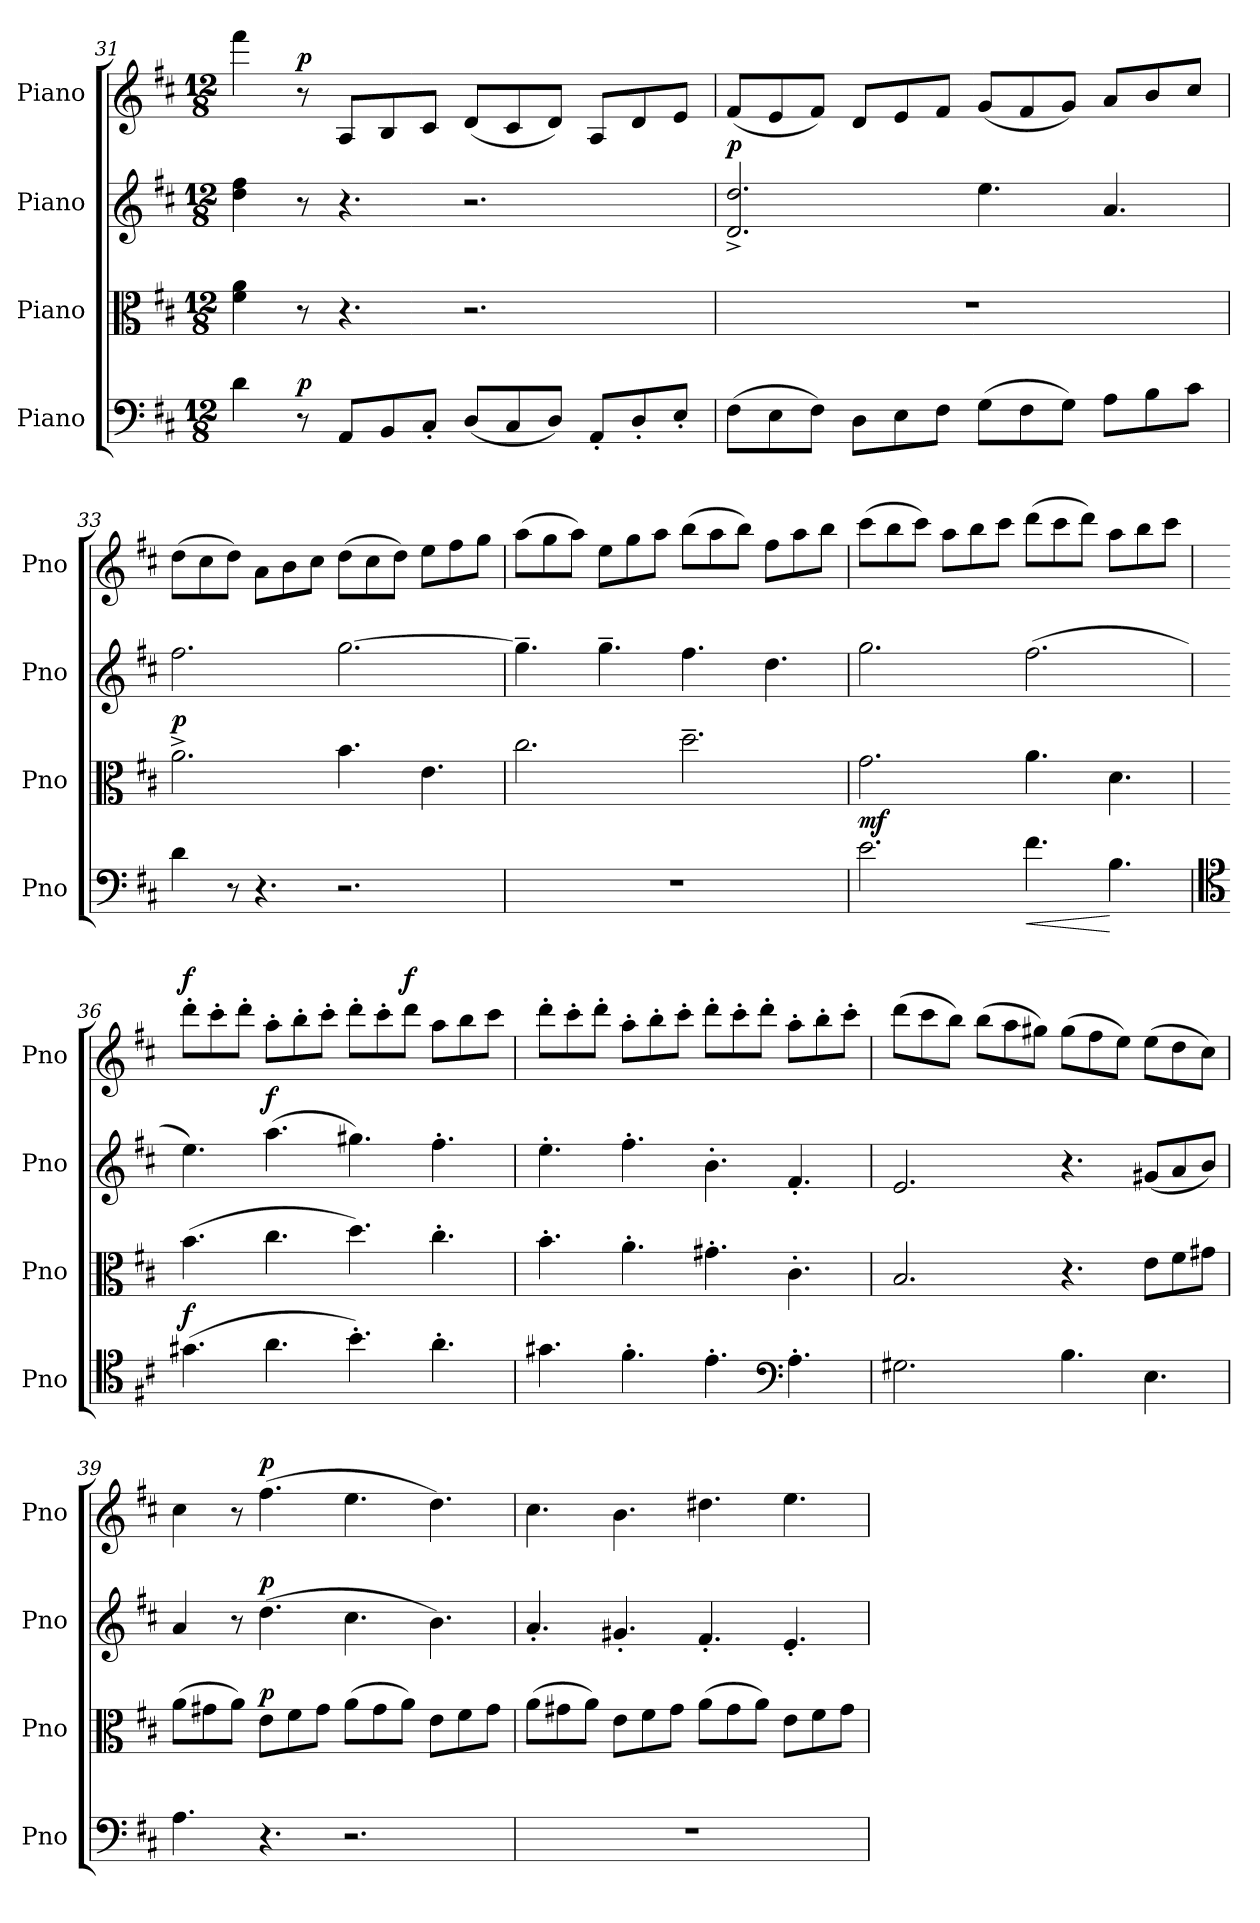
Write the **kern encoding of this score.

**kern	**dynam	**kern	**dynam	**kern	**dynam	**kern	**dynam
*part4	*part4	*part3	*part3	*part2	*part2	*part1	*part1
*staff4	*staff4	*staff3	*staff3	*staff2	*staff2	*staff1	*staff1
*I"Piano	*	*I"Piano	*	*I"Piano	*	*I"Piano	*
*I'Pno	*	*I'Pno	*	*I'Pno	*	*I'Pno	*
*clefF4	*	*clefC3	*	*clefG2	*	*clefG2	*
*k[f#c#]	*	*k[f#c#]	*	*k[f#c#]	*	*k[f#c#]	*
*M12/8	*	*M12/8	*	*M12/8	*	*M12/8	*
=31	=31	=31	=31	=31	=31	=31	=31
4d\	.	4f#\ 4a\	.	4dd\ 4ff#\	.	4fff#\	.
!	!LO:DY:a	!	!	!	!	!	!LO:DY:a
8r	p	8r	.	8r	.	8r	p
8AA/L	.	4.r	.	4.r	.	8A/L	.
8BB/	.	.	.	.	.	8B/	.
8C#'/J	.	.	.	.	.	8c#/J	.
(8D/L	.	2.r	.	2.r	.	(8d/L	.
8C#/	.	.	.	.	.	8c#/	.
8D/J)	.	.	.	.	.	8d/J)	.
8AA'/L	.	.	.	.	.	8A/L	.
8D'/	.	.	.	.	.	8d/	.
8E'/J	.	.	.	.	.	8e/J	.
!!LO:PB:g=z
=32	=32	=32	=32	=32	=32	=32	=32
!	!	!	!	!	!LO:DY:a	!	!
(8F#\L	.	1.r	.	2.d/^ 2.dd/^	p	(8f#/L	.
8E\	.	.	.	.	.	8e/	.
8F#\J)	.	.	.	.	.	8f#/J)	.
8D\L	.	.	.	.	.	8d/L	.
8E\	.	.	.	.	.	8e/	.
8F#\J	.	.	.	.	.	8f#/J	.
(8G\L	.	.	.	4.ee\	.	(8g/L	.
8F#\	.	.	.	.	.	8f#/	.
8G\J)	.	.	.	.	.	8g/J)	.
8A\L	.	.	.	4.a/	.	8a/L	.
8B\	.	.	.	.	.	8b/	.
8c#\J	.	.	.	.	.	8cc#/J	.
=33	=33	=33	=33	=33	=33	=33	=33
!	!	!	!LO:DY:a	!	!	!	!
4d\	.	2.a^\	p	2.ff#\	.	(8dd\L	.
.	.	.	.	.	.	8cc#\	.
8r	.	.	.	.	.	8dd\J)	.
4.r	.	.	.	.	.	8a\L	.
.	.	.	.	.	.	8b\	.
.	.	.	.	.	.	8cc#\J	.
2.r	.	4.b\	.	[2.gg\	.	(8dd\L	.
.	.	.	.	.	.	8cc#\	.
.	.	.	.	.	.	8dd\J)	.
.	.	4.e\	.	.	.	8ee\L	.
.	.	.	.	.	.	8ff#\	.
.	.	.	.	.	.	8gg\J	.
=34	=34	=34	=34	=34	=34	=34	=34
1.r	.	2.cc#\	.	4.gg~\]	.	(8aa\L	.
.	.	.	.	.	.	8gg\	.
.	.	.	.	.	.	8aa\J)	.
.	.	.	.	4.gg~\	.	8ee\L	.
.	.	.	.	.	.	8gg\	.
.	.	.	.	.	.	8aa\J	.
.	.	2.dd~\	.	4.ff#\	.	(8bb\L	.
.	.	.	.	.	.	8aa\	.
.	.	.	.	.	.	8bb\J)	.
.	.	.	.	4.dd\	.	8ff#\L	.
.	.	.	.	.	.	8aa\	.
.	.	.	.	.	.	8bb\J	.
=35	=35	=35	=35	=35	=35	=35	=35
!	!LO:DY:a	!	!	!	!	!	!
2.e\	mf	2.g\	.	2.gg\	.	(8ccc#\L	.
.	.	.	.	.	.	8bb\	.
.	.	.	.	.	.	8ccc#\J)	.
.	.	.	.	.	.	8aa\L	.
.	.	.	.	.	.	8bb\	.
.	.	.	.	.	.	8ccc#\J	.
!	!LO:HP:b	!	!	!	!	!	!
4.f#\	<	4.a\	.	(2.ff#\	.	(8ddd\L	.
.	.	.	.	.	.	8ccc#\	.
.	.	.	.	.	.	8ddd\J)	.
4.B\	[	4.d\	.	.	.	8aa\L	.
.	.	.	.	.	.	8bb\	.
.	.	.	.	.	.	8ccc#\J	.
=36	=36	=36	=36	=36	=36	=36	=36
*clefC4	*	*	*	*	*	*	*
!	!LO:DY:a	!	!	!	!	!	!LO:DY:a
(4.g#X\	f	(4.b\	.	4.ee\)	.	8ddd'\L	f
.	.	.	.	.	.	8ccc#'\	.
.	.	.	.	.	.	8ddd'\J	.
!	!	!	!	!	!LO:DY:a	!	!
4.a\	.	4.cc#\	.	(4.aa\	f	8aa'\L	.
.	.	.	.	.	.	8bb'\	.
.	.	.	.	.	.	8ccc#'\J	.
4.b'\)	.	4.dd\)	.	4.gg#X\)	.	8ddd'\L	.
.	.	.	.	.	.	8ccc#'\	.
!	!	!	!	!	!	!	!LO:DY:a
.	.	.	.	.	.	8ddd\J	f
4.a'\	.	4.cc#'\	.	4.ff#'\	.	8aa\L	.
.	.	.	.	.	.	8bb\	.
.	.	.	.	.	.	8ccc#\J	.
!!LO:LB:g=z
=37	=37	=37	=37	=37	=37	=37	=37
4.g#X\	.	4.b'\	.	4.ee'\	.	8ddd'\L	.
.	.	.	.	.	.	8ccc#'\	.
.	.	.	.	.	.	8ddd'\J	.
4.f#'\	.	4.a'\	.	4.ff#'\	.	8aa'\L	.
.	.	.	.	.	.	8bb'\	.
.	.	.	.	.	.	8ccc#'\J	.
4.e'\	.	4.g#X'\	.	4.b'\	.	8ddd'\L	.
.	.	.	.	.	.	8ccc#'\	.
.	.	.	.	.	.	8ddd'\J	.
*clefF4	*	*	*	*	*	*	*
4.A'\	.	4.c#'\	.	4.f#'/	.	8aa'\L	.
.	.	.	.	.	.	8bb'\	.
.	.	.	.	.	.	8ccc#'\J	.
=38	=38	=38	=38	=38	=38	=38	=38
2.G#X\	.	2.B/	.	2.e/	.	(8ddd\L	.
.	.	.	.	.	.	8ccc#\	.
.	.	.	.	.	.	8bb\J)	.
.	.	.	.	.	.	(8bb\L	.
.	.	.	.	.	.	8aa\	.
.	.	.	.	.	.	8gg#X\J)	.
4.B\	.	4.r	.	4.r	.	(8gg#\L	.
.	.	.	.	.	.	8ff#\	.
.	.	.	.	.	.	8ee\J)	.
4.E\	.	8e\L	.	(8g#X/L	.	(8ee\L	.
.	.	8f#\	.	8a/	.	8dd\	.
.	.	8g#X\J	.	8b/J)	.	8cc#\J)	.
=39	=39	=39	=39	=39	=39	=39	=39
4.A\	.	(8a\L	.	4a/	.	4cc#\	.
.	.	8g#X\	.	.	.	.	.
.	.	8a\J)	.	8r	.	8r	.
!	!	!	!LO:DY:a	!	!LO:DY:a	!	!LO:DY:a
4.r	.	8e\L	p	(4.dd\	p	(4.ff#\	p
.	.	8f#\	.	.	.	.	.
.	.	8g#\J	.	.	.	.	.
2.r	.	(8a\L	.	4.cc#\	.	4.ee\	.
.	.	8g#\	.	.	.	.	.
.	.	8a\J)	.	.	.	.	.
.	.	8e\L	.	4.b\)	.	4.dd\)	.
.	.	8f#\	.	.	.	.	.
.	.	8g#\J	.	.	.	.	.
=40	=40	=40	=40	=40	=40	=40	=40
1.r	.	(8a\L	.	4.a'/	.	4.cc#\	.
.	.	8g#X\	.	.	.	.	.
.	.	8a\J)	.	.	.	.	.
.	.	8e\L	.	4.g#X'/	.	4.b\	.
.	.	8f#\	.	.	.	.	.
.	.	8g#\J	.	.	.	.	.
.	.	(8a\L	.	4.f#'/	.	4.dd#X\	.
.	.	8g#\	.	.	.	.	.
.	.	8a\J)	.	.	.	.	.
.	.	8e\L	.	4.e'/	.	4.ee\	.
.	.	8f#\	.	.	.	.	.
.	.	8g#\J	.	.	.	.	.
=	=	=	=	=	=	=	=
*-	*-	*-	*-	*-	*-	*-	*-
